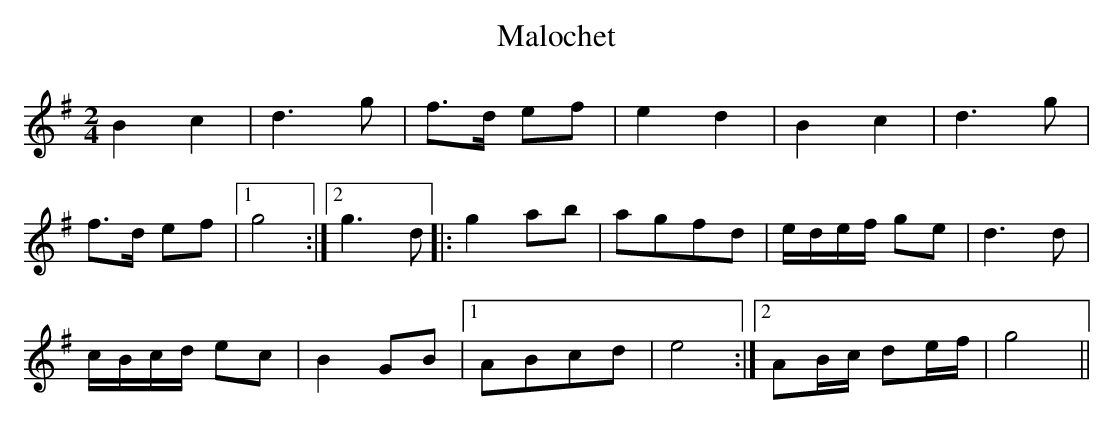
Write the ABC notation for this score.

X:1
T:Malochet
L:1/8
M:2/4
K:G
B2c2 | d3 g | f>d ef | e2 d2 | B2c2 | d3g |
f>d ef |1g4 :|2 g3d |: g2 ab | agfd | e/d/e/f/ ge | d3d |
c/B/c/d/ ec | B2GB |1 ABcd|e4 :|2 AB/c/ de/f/ | g4 ||
